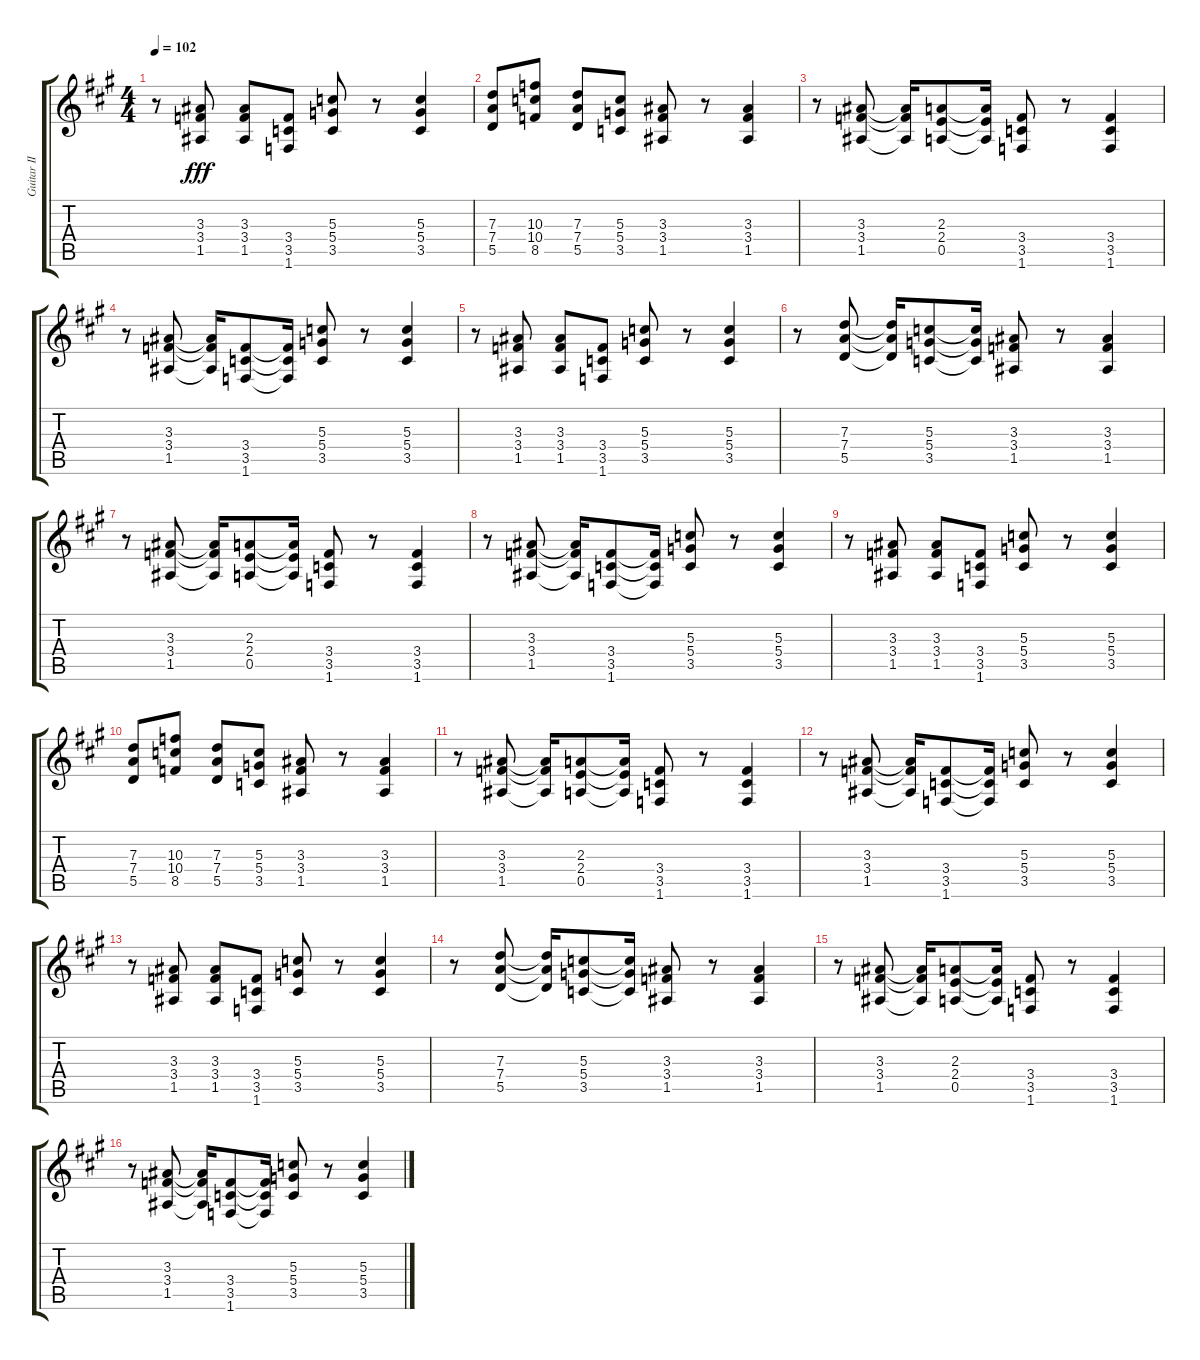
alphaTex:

\track ("Guitar II" "Guitar II") {instrument overdrivenguitar}
\staff {score tabs}
\tuning (E4 B3 G3 D3 A2 E2) {hide}
\ts (4 4)
\tempo 102
\clef g2
\ks a
r.8{dy fff} (3.3 3.4 1.5).8 (3.3 3.4 1.5).8 (3.4 3.5 1.6).8 (5.3 5.4 3.5).8 r.8 (5.3 5.4 3.5).4 |
(7.3 7.4 5.5).8 (10.3 10.4 8.5).8 (7.3 7.4 5.5).8 (5.3 5.4 3.5).8 (3.3 3.4 1.5).8 r.8 (3.3 3.4 1.5).4 |
r.8 (3.3 3.4 1.5).8 (3.3{t} 3.4{t} 1.5{t}).16 (2.3 2.4 0.5).8 (2.3{t} 2.4{t} 0.5{t}).16 (3.4 3.5 1.6).8 r.8 (3.4 3.5 1.6).4 |
r.8 (3.3 3.4 1.5).8 (3.3{t} 3.4{t} 1.5{t}).16 (3.4 3.5 1.6).8 (3.4{t} 3.5{t} 1.6{t}).16 (5.3 5.4 3.5).8 r.8 (5.3 5.4 3.5).4 |
r.8 (3.3 3.4 1.5).8 (3.3 3.4 1.5).8 (3.4 3.5 1.6).8 (5.3 5.4 3.5).8 r.8 (5.3 5.4 3.5).4 |
r.8 (7.3 7.4 5.5).8 (7.3{t} 7.4{t} 5.5{t}).16 (5.3 5.4 3.5).8 (5.3{t} 5.4{t} 3.5{t}).16 (3.3 3.4 1.5).8 r.8 (3.3 3.4 1.5).4 |
r.8 (3.3 3.4 1.5).8 (3.3{t} 3.4{t} 1.5{t}).16 (2.3 2.4 0.5).8 (2.3{t} 2.4{t} 0.5{t}).16 (3.4 3.5 1.6).8 r.8 (3.4 3.5 1.6).4 |
r.8 (3.3 3.4 1.5).8 (3.3{t} 3.4{t} 1.5{t}).16 (3.4 3.5 1.6).8 (3.4{t} 3.5{t} 1.6{t}).16 (5.3 5.4 3.5).8 r.8 (5.3 5.4 3.5).4 |
r.8 (3.3 3.4 1.5).8 (3.3 3.4 1.5).8 (3.4 3.5 1.6).8 (5.3 5.4 3.5).8 r.8 (5.3 5.4 3.5).4 |
(7.3 7.4 5.5).8 (10.3 10.4 8.5).8 (7.3 7.4 5.5).8 (5.3 5.4 3.5).8 (3.3 3.4 1.5).8 r.8 (3.3 3.4 1.5).4 |
r.8 (3.3 3.4 1.5).8 (3.3{t} 3.4{t} 1.5{t}).16 (2.3 2.4 0.5).8 (2.3{t} 2.4{t} 0.5{t}).16 (3.4 3.5 1.6).8 r.8 (3.4 3.5 1.6).4 |
r.8 (3.3 3.4 1.5).8 (3.3{t} 3.4{t} 1.5{t}).16 (3.4 3.5 1.6).8 (3.4{t} 3.5{t} 1.6{t}).16 (5.3 5.4 3.5).8 r.8 (5.3 5.4 3.5).4 |
r.8 (3.3 3.4 1.5).8 (3.3 3.4 1.5).8 (3.4 3.5 1.6).8 (5.3 5.4 3.5).8 r.8 (5.3 5.4 3.5).4 |
r.8 (7.3 7.4 5.5).8 (7.3{t} 7.4{t} 5.5{t}).16 (5.3 5.4 3.5).8 (5.3{t} 5.4{t} 3.5{t}).16 (3.3 3.4 1.5).8 r.8 (3.3 3.4 1.5).4 |
r.8 (3.3 3.4 1.5).8 (3.3{t} 3.4{t} 1.5{t}).16 (2.3 2.4 0.5).8 (2.3{t} 2.4{t} 0.5{t}).16 (3.4 3.5 1.6).8 r.8 (3.4 3.5 1.6).4 |
r.8 (3.3 3.4 1.5).8 (3.3{t} 3.4{t} 1.5{t}).16 (3.4 3.5 1.6).8 (3.4{t} 3.5{t} 1.6{t}).16 (5.3 5.4 3.5).8 r.8 (5.3 5.4 3.5).4
